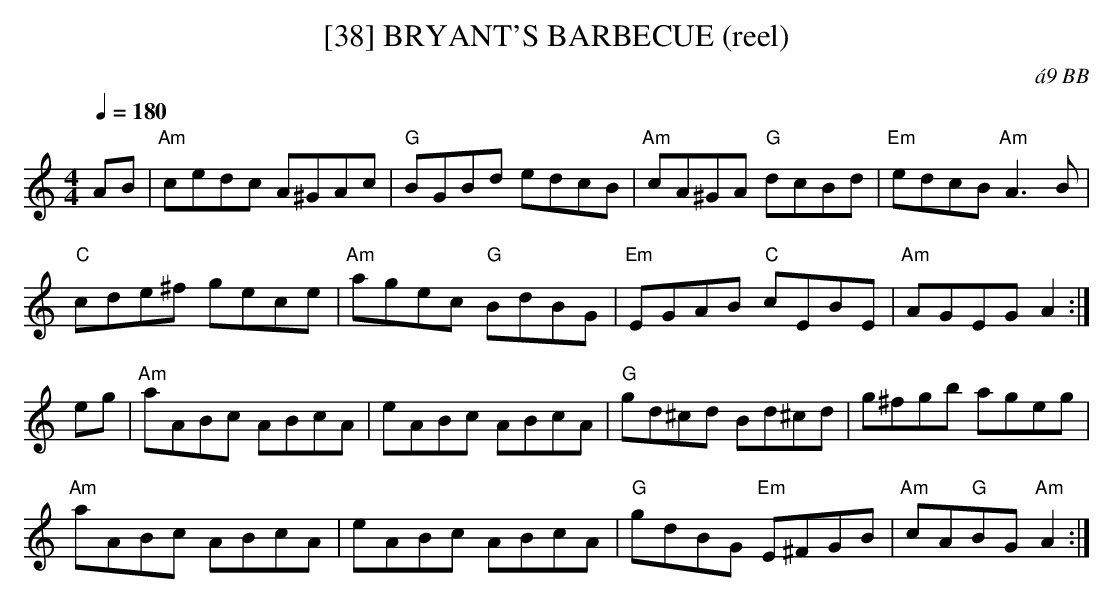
X:1
T:[38] BRYANT'S BARBECUE (reel)
C:\'a9 BB
M:4/4
Q:1/4=180
L:1/8
K:Am
AB|"Am"cedc A^GAc|"G"BGBd edcB|"Am"cA^GA "G"dcBd|"Em"edcB "Am"A3B|
"C"cde^f gece|"Am"agec "G"BdBG|"Em"EGAB "C"cEBE|"Am"AGEG A2 :|
eg|"Am"aABc ABcA|eABc ABcA|"G"gd^cd Bd^cd|g^fgb ageg|
"Am"aABc ABcA|eABc ABcA|"G"gdBG "Em"E^FGB|"Am"cA"G"BG "Am"A2 :|
